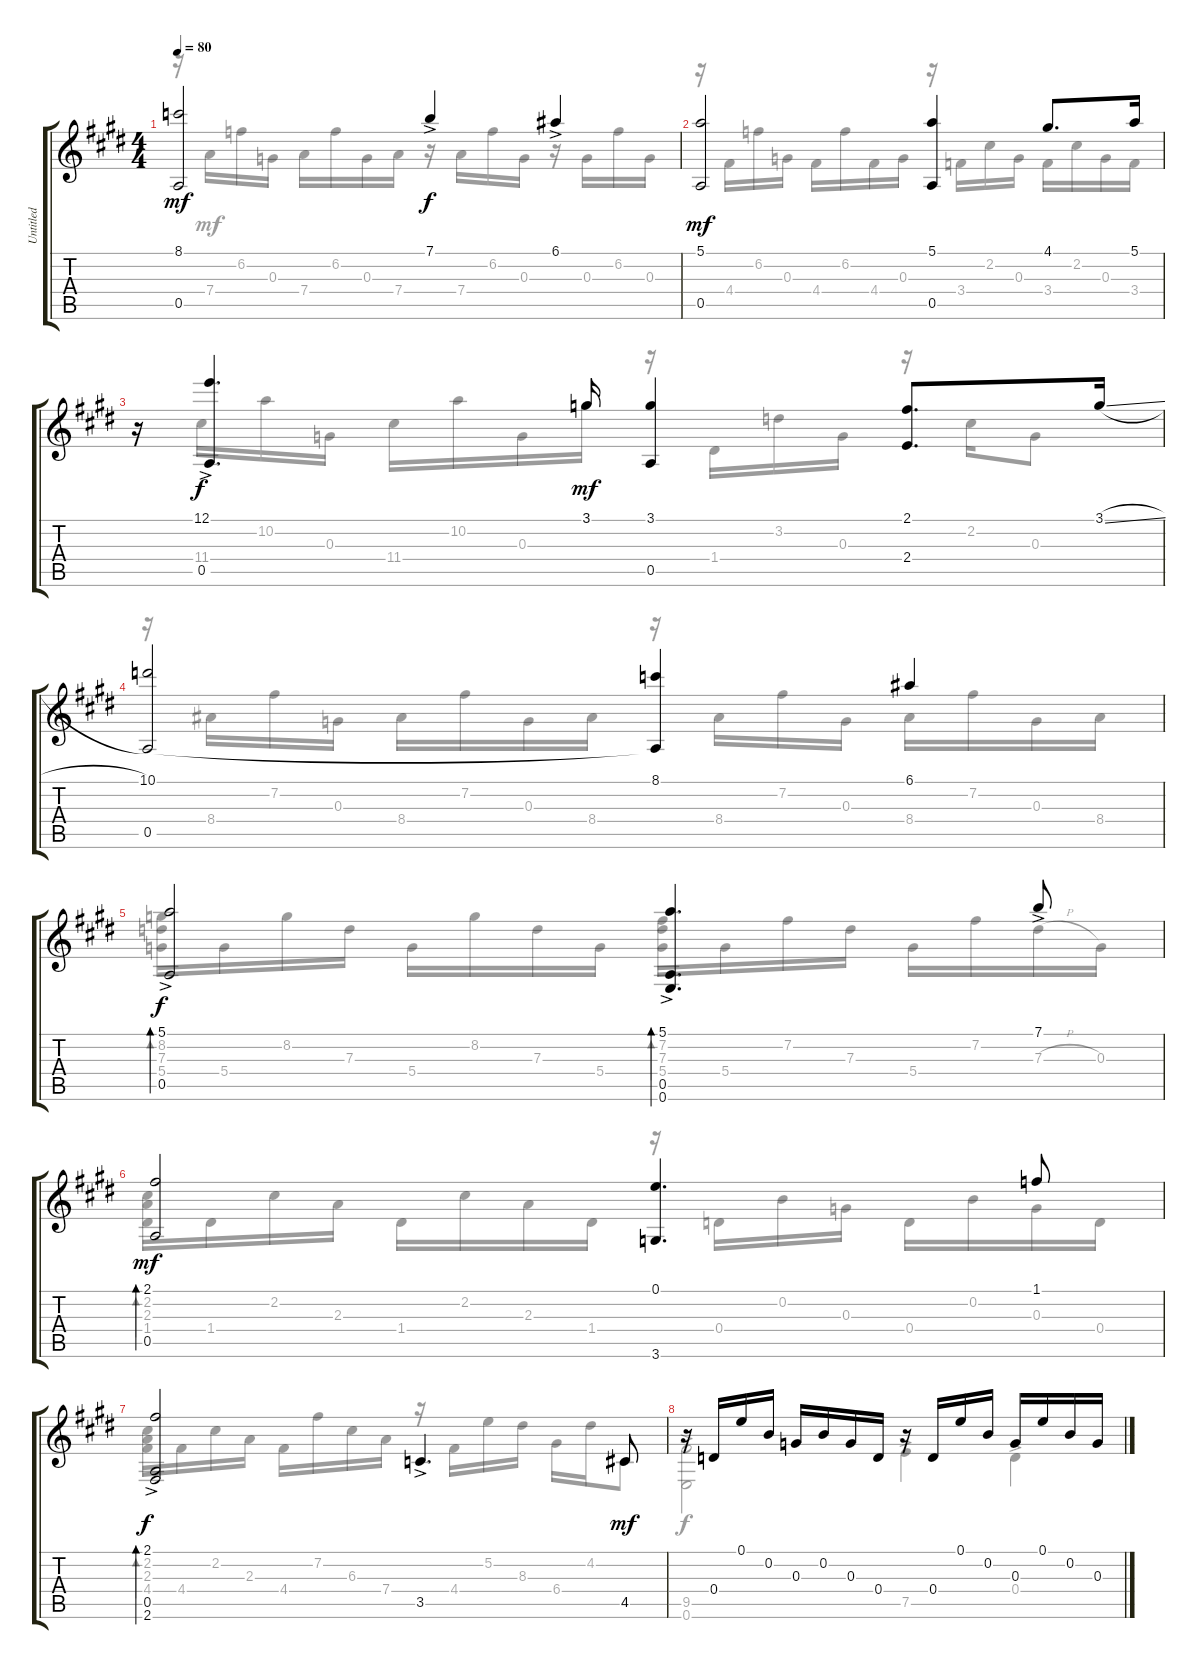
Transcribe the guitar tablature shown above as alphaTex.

\track ("Untitled" "Untitled") {instrument acousticguitarnylon}
\staff {score tabs}
\tuning (E4 B3 G3 D3 A2 E2) {hide}
\voice
\ts (4 4)
\tempo 80
\clef g2
\ks c#minor
(8.1 0.5).2{dy mf} 7.1{ac}.4{dy f} 6.1{ac}.4 |
\ks e
(5.1 0.5).2{dy mf} (5.1 0.5).4 4.1.8{d} 5.1.16 |
\ks c#minor
r.16 (12.1{ac} 0.5{ac}).4{d dy f} 3.1.16{dy mf} (3.1 0.5).4 (2.1 2.4).8{d} 3.1{sl}.16 |
\ks e
(10.1 0.5).2 (8.1 0.5{t}).4 6.1.4 |
\ks c#minor
(5.1{ac} 0.5{ac}).2{bd 30 dy f} (5.1{ac} 0.5{ac} 0.6{ac}).4{d bd 30} 7.1{ac}.8 |
\ks e
(2.1 0.5).2{bd 30 dy mf} (0.1 3.6).4{d} 1.1.8 |
\ks c#minor
(2.1{ac} 0.5{ac} 2.6{ac}).2{bd 30 dy f} 3.5{ac}.4{d} 4.5.8{dy mf} |
\ks e
r.16 0.4.16 0.1.16 0.2.16 0.3.16 0.2.16 0.3.16 0.4.16 r.16 0.4.16 0.1.16 0.2.16 0.3.16 0.1.16 0.2.16 0.3.16
\voice
\clef g2
\ottava regular
\simile none
\ks c#minor
r.16{dy mf} 7.4.16 6.2.16 0.3.16 7.4.16 6.2.16 0.3.16 7.4.16 r.16 7.4.16 6.2.16 0.3.16 r.16 0.3.16 6.2.16 0.3.16 |
\ks e
r.16 4.4.16 6.2.16 0.3.16 4.4.16 6.2.16 4.4.16 0.3.16 r.16 3.4.16 2.2.16 0.3.16 3.4.16 2.2.16 0.3.16 3.4.16 |
\ks c#minor
r.16 11.4.16 10.2.16 0.3.16 11.4.16 10.2.16 0.3.16 3.1.16 r.16 1.4.16 3.2.16 0.3.16 r.16 2.2.16 0.3.8 |
\ks e
r.16 8.4.16 7.2.16 0.3.16 8.4.16 7.2.16 0.3.16 8.4.16 r.16 8.4.16 7.2.16 0.3.16 8.4.16 7.2.16 0.3.16 8.4.16 |
\ks c#minor
(8.2 7.3 5.4).16{bd 30} 5.4.16 8.2.16 7.3.16 5.4.16 8.2.16 7.3.16 5.4.16 (7.2 7.3 5.4).16{bd 30} 5.4.16 7.2.16 7.3.16 5.4.16 7.2.16 7.3{h}.16 0.3.16 |
\ks e
(2.2 2.3 1.4).16{bd 30} 1.4.16 2.2.16 2.3.16 1.4.16 2.2.16 2.3.16 1.4.16 r.16 0.4.16 0.2.16 0.3.16 0.4.16 0.2.16 0.3.16 0.4.16 |
\ks c#minor
(2.2 2.3 4.4).16{bd 30} 4.4.16 2.2.16 2.3.16 4.4.16 7.2.16 6.3.16 7.4.16 r.16 4.4.16 5.2.16 8.3.16 6.4.16 4.2.16 4.5.8 |
\ks e
(9.5{ac} 0.6{ac}).2{dy f} 7.5{ac}.4 0.4{ac}.4
